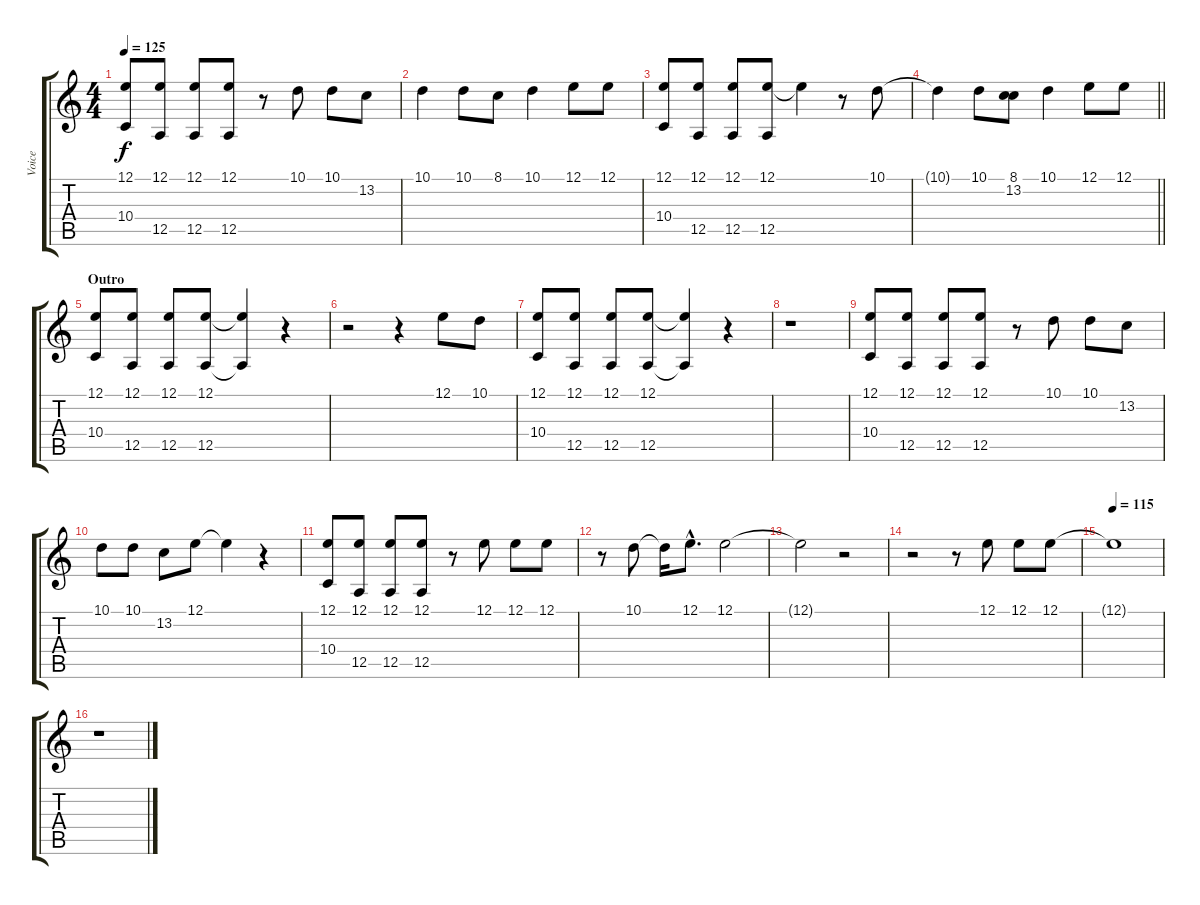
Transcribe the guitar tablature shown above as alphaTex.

\track ("Voice" "Voice") {instrument clarinet}
\staff {score tabs}
\tuning (E4 B3 G3 D3 A2 E2) {hide}
\ts (4 4)
\tempo 125
\clef g2
\ks c
(12.1 10.4).8{dy f} (12.1 12.5).8 (12.1 12.5).8 (12.1 12.5).8 r.8 10.1.8 10.1.8 13.2.8 |
10.1.4 10.1.8 8.1.8 10.1.4 12.1.8 12.1.8 |
(12.1 10.4).8 (12.1 12.5).8 (12.1 12.5).8 (12.1 12.5).8 12.1{t}.4 r.8 10.1.8 |
\barLineRight lightlight
10.1{t}.4 10.1.8 (8.1 13.2).8 10.1.4 12.1.8 12.1.8 |
\section ("" "Outro")
(12.1 10.4).8 (12.1 12.5).8 (12.1 12.5).8 (12.1 12.5).8 (12.1{t} 12.5{t}).4 r.4 |
r.2 r.4 12.1.8 10.1.8 |
(12.1 10.4).8 (12.1 12.5).8 (12.1 12.5).8 (12.1 12.5).8 (12.1{t} 12.5{t}).4 r.4 |
r.1 |
(12.1 10.4).8 (12.1 12.5).8 (12.1 12.5).8 (12.1 12.5).8 r.8 10.1.8 10.1.8 13.2.8 |
10.1.8 10.1.8 13.2.8 12.1.8 12.1{t}.4 r.4 |
(12.1 10.4).8 (12.1 12.5).8 (12.1 12.5).8 (12.1 12.5).8 r.8 12.1.8 12.1.8 12.1.8 |
r.8 10.1.8 10.1{t}.16 12.1{hac}.8{d} 12.1.2 |
12.1{t}.2 r.2 |
r.2 r.8 12.1.8 12.1.8 12.1.8 |
\tempo 115
12.1{t}.1 |
r.1
